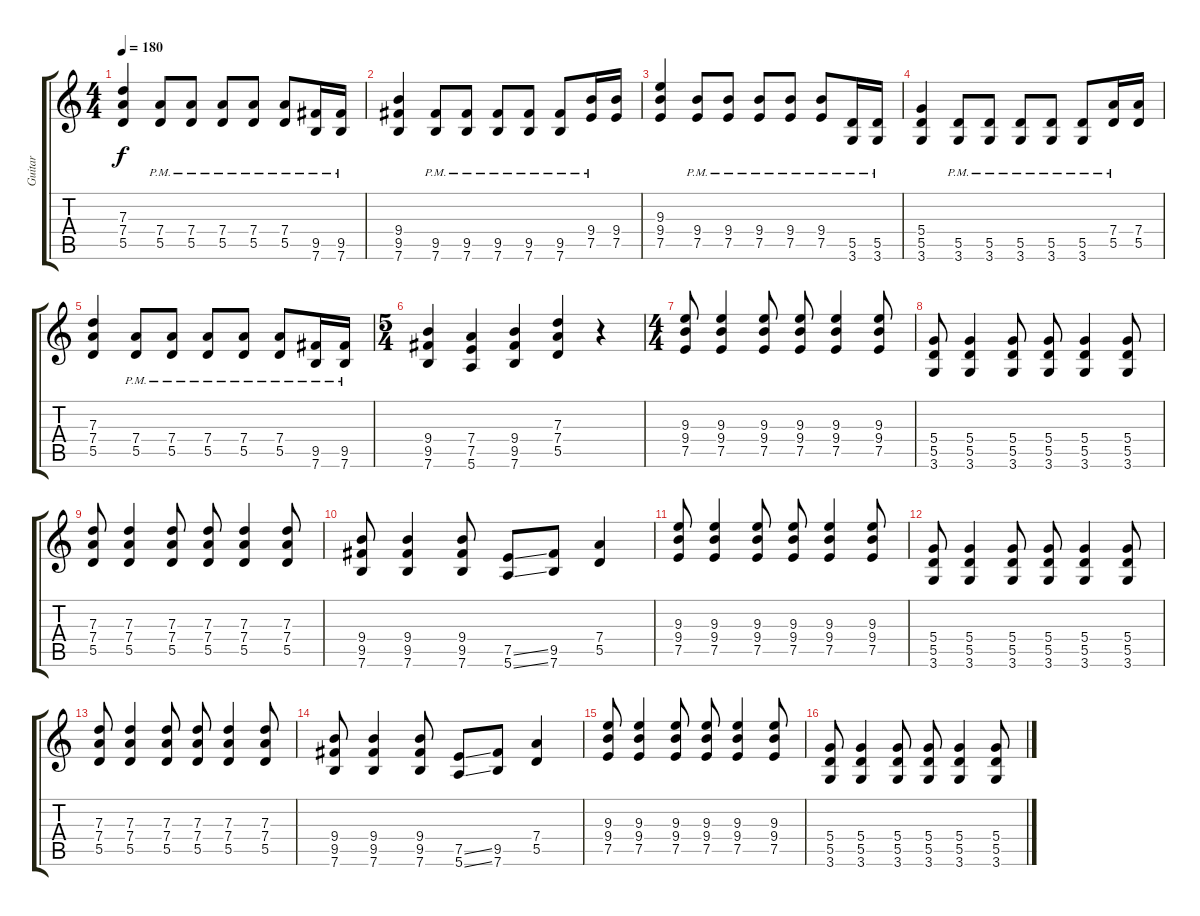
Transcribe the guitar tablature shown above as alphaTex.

\track ("Guitar" "Guitar") {instrument distortionguitar}
\staff {score tabs}
\tuning (E4 B3 G3 D3 A2 E2) {hide}
\ts (4 4)
\tempo 180
\clef g2
\ks c
(7.3 7.4 5.5).4{dy f} (7.4{pm} 5.5{pm}).8 (7.4{pm} 5.5{pm}).8 (7.4{pm} 5.5{pm}).8 (7.4{pm} 5.5{pm}).8 (7.4{pm} 5.5{pm}).8 (9.5{pm} 7.6{pm}).16 (9.5{pm} 7.6{pm}).16 |
(9.4 9.5 7.6).4 (9.5{pm} 7.6{pm}).8 (9.5{pm} 7.6{pm}).8 (9.5{pm} 7.6{pm}).8 (9.5{pm} 7.6{pm}).8 (9.5{pm} 7.6{pm}).8 (9.4{pm} 7.5{pm}).16 (9.4 7.5).16 |
(9.3 9.4 7.5).4 (9.4{pm} 7.5{pm}).8 (9.4{pm} 7.5{pm}).8 (9.4{pm} 7.5{pm}).8 (9.4{pm} 7.5{pm}).8 (9.4{pm} 7.5{pm}).8 (5.5{pm} 3.6{pm}).16 (5.5{pm} 3.6{pm}).16 |
(5.4 5.5 3.6).4 (5.5{pm} 3.6{pm}).8 (5.5{pm} 3.6{pm}).8 (5.5{pm} 3.6{pm}).8 (5.5{pm} 3.6{pm}).8 (5.5{pm} 3.6{pm}).8 (7.4{pm} 5.5{pm}).16 (7.4 5.5).16 |
(7.3 7.4 5.5).4 (7.4{pm} 5.5{pm}).8 (7.4{pm} 5.5{pm}).8 (7.4{pm} 5.5{pm}).8 (7.4{pm} 5.5{pm}).8 (7.4{pm} 5.5{pm}).8 (9.5{pm} 7.6{pm}).16 (9.5{pm} 7.6{pm}).16 |
\ts (5 4)
(9.4 9.5 7.6).4 (7.4 7.5 5.6).4 (9.4 9.5 7.6).4 (7.3 7.4 5.5).4 r.4 |
\ts (4 4)
(9.3 9.4 7.5).8 (9.3 9.4 7.5).4 (9.3 9.4 7.5).8 (9.3 9.4 7.5).8 (9.3 9.4 7.5).4 (9.3 9.4 7.5).8 |
(5.4 5.5 3.6).8 (5.4 5.5 3.6).4 (5.4 5.5 3.6).8 (5.4 5.5 3.6).8 (5.4 5.5 3.6).4 (5.4 5.5 3.6).8 |
(7.3 7.4 5.5).8 (7.3 7.4 5.5).4 (7.3 7.4 5.5).8 (7.3 7.4 5.5).8 (7.3 7.4 5.5).4 (7.3 7.4 5.5).8 |
(9.4 9.5 7.6).8 (9.4 9.5 7.6).4 (9.4 9.5 7.6).8 (7.5{ss} 5.6{ss}).8 (9.5 7.6).8 (7.4 5.5).4 |
(9.3 9.4 7.5).8 (9.3 9.4 7.5).4 (9.3 9.4 7.5).8 (9.3 9.4 7.5).8 (9.3 9.4 7.5).4 (9.3 9.4 7.5).8 |
(5.4 5.5 3.6).8 (5.4 5.5 3.6).4 (5.4 5.5 3.6).8 (5.4 5.5 3.6).8 (5.4 5.5 3.6).4 (5.4 5.5 3.6).8 |
(7.3 7.4 5.5).8 (7.3 7.4 5.5).4 (7.3 7.4 5.5).8 (7.3 7.4 5.5).8 (7.3 7.4 5.5).4 (7.3 7.4 5.5).8 |
(9.4 9.5 7.6).8 (9.4 9.5 7.6).4 (9.4 9.5 7.6).8 (7.5{ss} 5.6{ss}).8 (9.5 7.6).8 (7.4 5.5).4 |
(9.3 9.4 7.5).8 (9.3 9.4 7.5).4 (9.3 9.4 7.5).8 (9.3 9.4 7.5).8 (9.3 9.4 7.5).4 (9.3 9.4 7.5).8 |
(5.4 5.5 3.6).8 (5.4 5.5 3.6).4 (5.4 5.5 3.6).8 (5.4 5.5 3.6).8 (5.4 5.5 3.6).4 (5.4 5.5 3.6).8
